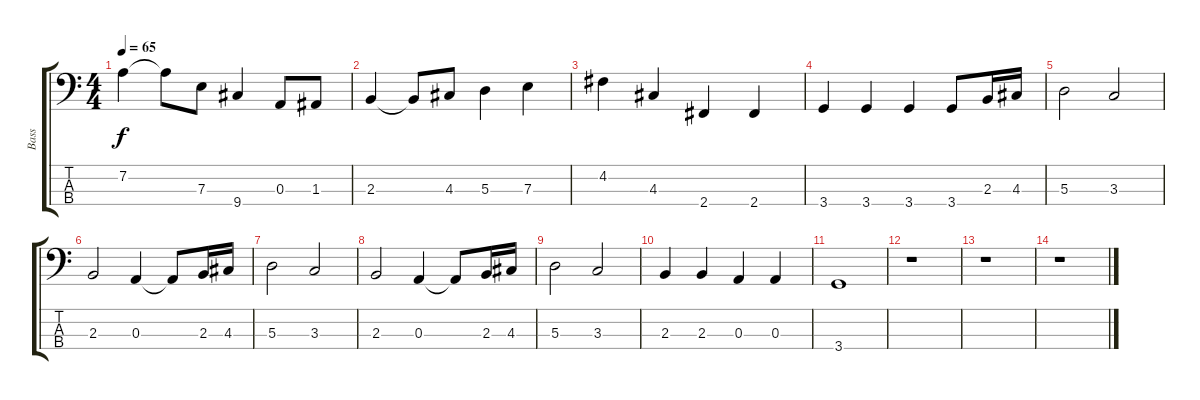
\track ("Bass" "Bass") {instrument slapbass1}
\staff {score tabs}
\tuning (G2 D2 A1 E1) {hide}
\ts (4 4)
\tempo 65
\clef f4
\ks c
7.2.4{dy f} 7.2{t}.8 7.3.8 9.4.4 0.3.8 1.3.8 |
2.3.4 2.3{t}.8 4.3.8 5.3.4 7.3.4 |
4.2.4 4.3.4 2.4.4 2.4.4 |
3.4.4 3.4.4 3.4.4 3.4.8 2.3.16 4.3.16 |
5.3.2 3.3.2 |
2.3.2 0.3.4 0.3{t}.8 2.3.16 4.3.16 |
5.3.2 3.3.2 |
2.3.2 0.3.4 0.3{t}.8 2.3.16 4.3.16 |
5.3.2 3.3.2 |
2.3.4 2.3.4 0.3.4 0.3.4 |
3.4.1 |
r.1 |
r.1 |
r.1
